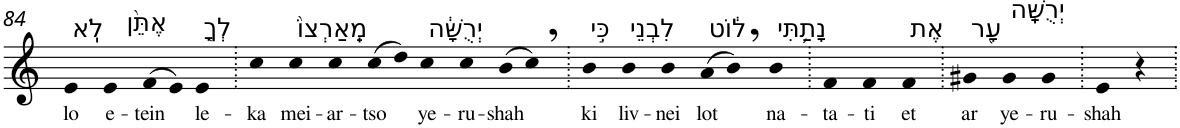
**kern	**text
*part1	*part1
*staff1	*staff1
*I"Piano	*
*I'Pno	*
!!LO:PB:g=z
*clefG2	*
*k[]	*
=84	=84
!LO:TX:a:t=לֹֽא	!
!	!LO:LY:b
4e	lo
!LO:TX:a:t=אֶתֵּ֨ן	!
!	!LO:LY:b
4e	e-
!	!LO:LY:b
(>8f	-tein
8e)	.
!LO:TX:a:t=לְךָ֤	!
!	!LO:LY:b
4e	le-
=85.	=85.
!	!LO:LY:b
4cc	-ka
!LO:TX:a:t=מֵֽאַרְצוֹ֙	!
!	!LO:LY:b
4cc	mei-
!	!LO:LY:b
4cc	-ar-
!	!LO:LY:b
(8cc	-tso
8dd)	.
!LO:TX:a:t=יְרֻשָּׁ֔ה	!
!	!LO:LY:b
4cc	ye-
!	!LO:LY:b
4cc	-ru-
!	!LO:LY:b
(8b	-shah
8cc,)	.
=86.	=86.
!LO:TX:a:t=כִּ֣י	!
!	!LO:LY:b
4b	ki
!LO:TX:a:t=לִבְנֵי	!
!	!LO:LY:b
4b	liv-
!	!LO:LY:b
4b	-nei
!LO:TX:a:t=ל֔וֹט	!
!	!LO:LY:b
(8a	lot
8b,)	.
!LO:TX:a:t=נָתַ֥תִּי	!
!	!LO:LY:b
4b	na-
=87.	=87.
!	!LO:LY:b
4f	-ta-
!	!LO:LY:b
4f	-ti
!LO:TX:a:t=אֶת	!
!	!LO:LY:b
4f	et
=88.	=88.
!LO:TX:a:t=עָ֖ר	!
!	!LO:LY:b
4g#X	ar
!LO:TX:a:t=יְרֻשָּֽׁה	!
!	!LO:LY:b
4g#	ye-
!	!LO:LY:b
4g#	-ru-
=89.	=89.
!	!LO:LY:b
4e	-shah
4r	.
=.	=.
*-	*-
